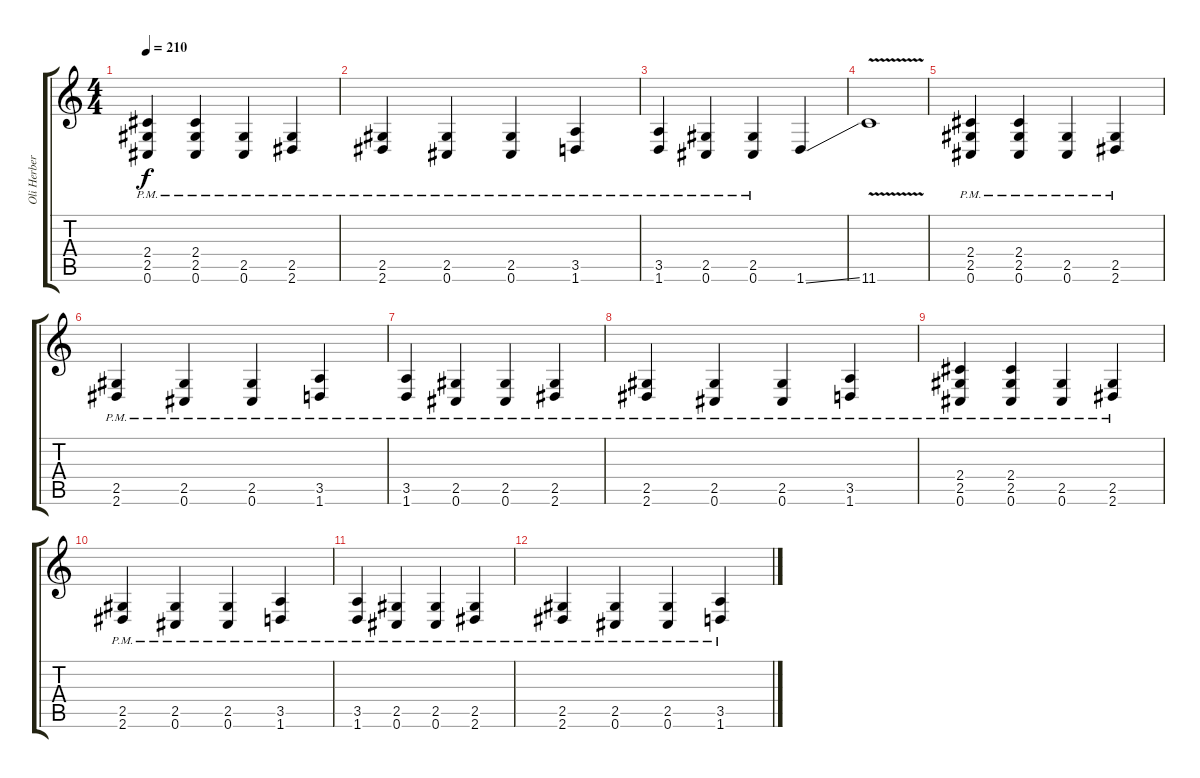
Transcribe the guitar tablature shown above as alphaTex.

\track ("Oli Herbert" "Oli Herber") {instrument overdrivenguitar}
\staff {score tabs}
\tuning (Db4 Ab3 E3 B2 Gb2 Db2) {hide}
\ts (4 4)
\tempo 210
\clef g2
\ks c
(2.4{pm} 2.5{pm} 0.6{pm}).4{dy f} (2.4{pm} 2.5{pm} 0.6{pm}).4 (2.5{pm} 0.6{pm}).4 (2.5{pm} 2.6{pm}).4 |
(2.5{pm} 2.6{pm}).4 (2.5{pm} 0.6{pm}).4 (2.5{pm} 0.6{pm}).4 (3.5{pm} 1.6{pm}).4 |
(3.5{pm} 1.6{pm}).4 (2.5{pm} 0.6{pm}).4 (2.5{pm} 0.6{pm}).4 1.6{ss}.4 |
11.6{v}.1 |
(2.4{pm} 2.5{pm} 0.6{pm}).4 (2.4{pm} 2.5{pm} 0.6{pm}).4 (2.5{pm} 0.6{pm}).4 (2.5{pm} 2.6{pm}).4 |
(2.5{pm} 2.6{pm}).4 (2.5{pm} 0.6{pm}).4 (2.5{pm} 0.6{pm}).4 (3.5{pm} 1.6{pm}).4 |
(3.5{pm} 1.6{pm}).4 (2.5{pm} 0.6{pm}).4 (2.5{pm} 0.6{pm}).4 (2.5{pm} 2.6{pm}).4 |
(2.5{pm} 2.6{pm}).4 (2.5{pm} 0.6{pm}).4 (2.5{pm} 0.6{pm}).4 (3.5{pm} 1.6{pm}).4 |
(2.4{pm} 2.5{pm} 0.6{pm}).4 (2.4{pm} 2.5{pm} 0.6{pm}).4 (2.5{pm} 0.6{pm}).4 (2.5{pm} 2.6{pm}).4 |
(2.5{pm} 2.6{pm}).4 (2.5{pm} 0.6{pm}).4 (2.5{pm} 0.6{pm}).4 (3.5{pm} 1.6{pm}).4 |
(3.5{pm} 1.6{pm}).4 (2.5{pm} 0.6{pm}).4 (2.5{pm} 0.6{pm}).4 (2.5{pm} 2.6{pm}).4 |
(2.5{pm} 2.6{pm}).4 (2.5{pm} 0.6{pm}).4 (2.5{pm} 0.6{pm}).4 (3.5{pm} 1.6{pm}).4
